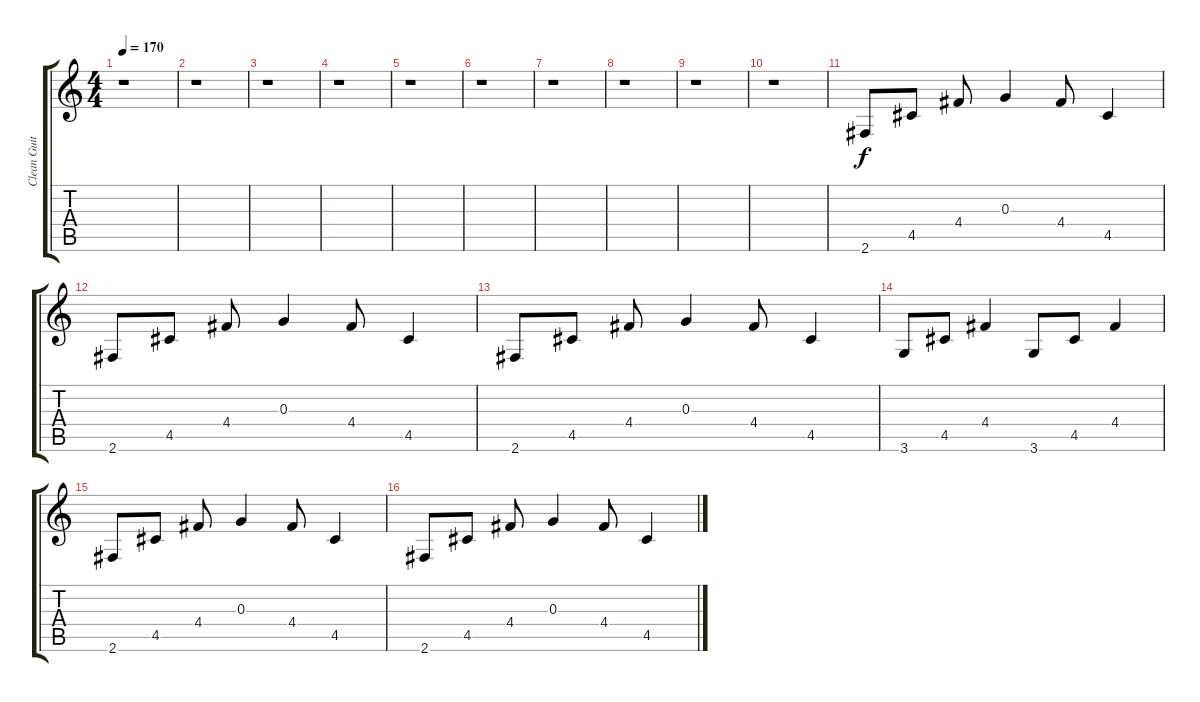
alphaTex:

\track ("Clean Guitar" "Clean Guit") {instrument electricguitarclean}
\staff {score tabs}
\tuning (E4 B3 G3 D3 A2 E2) {hide}
\ts (4 4)
\tempo 170
\clef g2
\ks c
r.1{dy f} |
r.1 |
r.1 |
r.1 |
r.1 |
r.1 |
r.1 |
r.1 |
r.1 |
r.1 |
2.6.8 4.5.8 4.4.8 0.3.4 4.4.8 4.5.4 |
2.6.8 4.5.8 4.4.8 0.3.4 4.4.8 4.5.4 |
2.6.8 4.5.8 4.4.8 0.3.4 4.4.8 4.5.4 |
3.6.8 4.5.8 4.4.4 3.6.8 4.5.8 4.4.4 |
2.6.8 4.5.8 4.4.8 0.3.4 4.4.8 4.5.4 |
2.6.8 4.5.8 4.4.8 0.3.4 4.4.8 4.5.4
